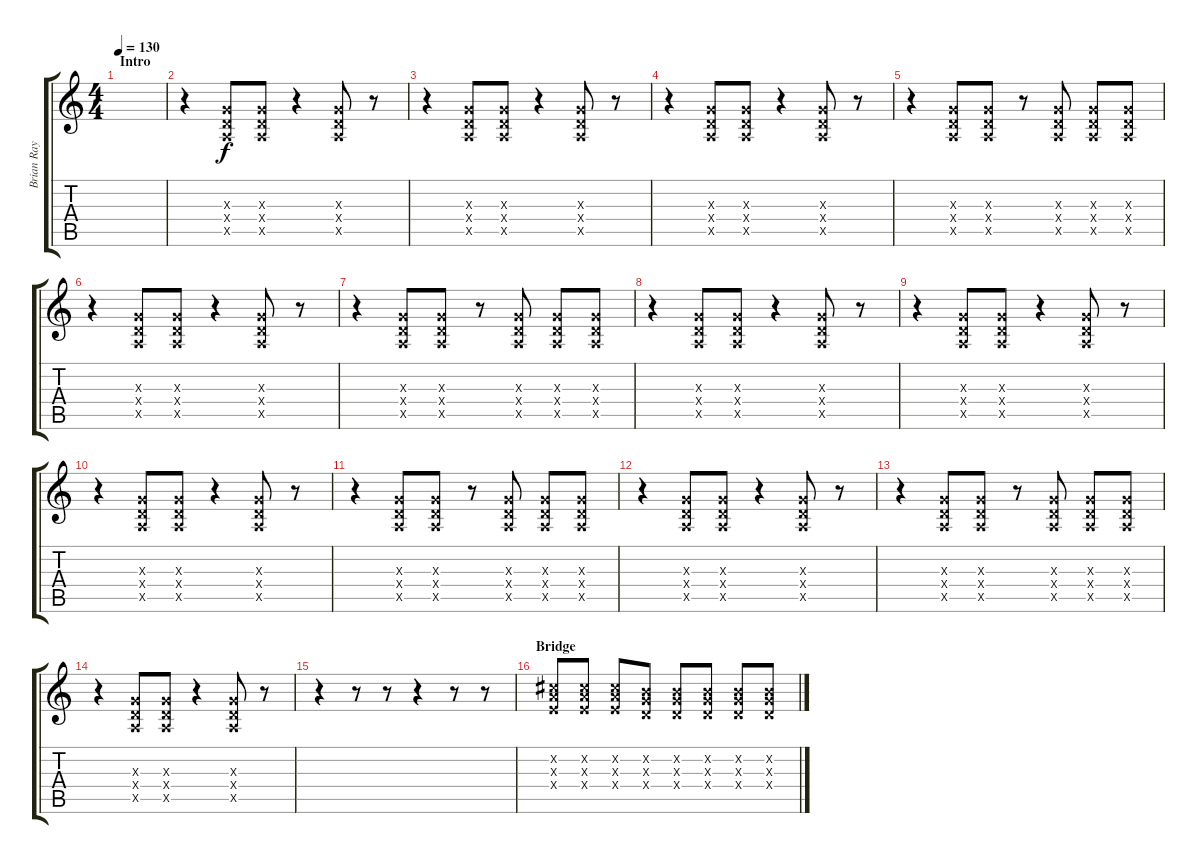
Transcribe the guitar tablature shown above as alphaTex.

\track ("Brian Ray" "Brian Ray") {instrument electricguitarclean}
\staff {score tabs}
\tuning (E4 B3 G3 D3 A2 E2) {hide}
\ts (4 4)
\section ("" "Intro")
\tempo 130
\clef g2
\ks c
|
r.4 (0.3{x} 0.4{x} 0.5{x}).8 (0.3{x} 0.4{x} 0.5{x}).8 r.4 (0.3{x} 0.4{x} 0.5{x}).8 r.8 |
r.4 (0.3{x} 0.4{x} 0.5{x}).8 (0.3{x} 0.4{x} 0.5{x}).8 r.4 (0.3{x} 0.4{x} 0.5{x}).8 r.8 |
r.4 (0.3{x} 0.4{x} 0.5{x}).8 (0.3{x} 0.4{x} 0.5{x}).8 r.4 (0.3{x} 0.4{x} 0.5{x}).8 r.8 |
r.4 (0.3{x} 0.4{x} 0.5{x}).8 (0.3{x} 0.4{x} 0.5{x}).8 r.8 (0.3{x} 0.4{x} 0.5{x}).8 (0.3{x} 0.4{x} 0.5{x}).8 (0.3{x} 0.4{x} 0.5{x}).8 |
r.4 (0.3{x} 0.4{x} 0.5{x}).8 (0.3{x} 0.4{x} 0.5{x}).8 r.4 (0.3{x} 0.4{x} 0.5{x}).8 r.8 |
r.4 (0.3{x} 0.4{x} 0.5{x}).8 (0.3{x} 0.4{x} 0.5{x}).8 r.8 (0.3{x} 0.4{x} 0.5{x}).8 (0.3{x} 0.4{x} 0.5{x}).8 (0.3{x} 0.4{x} 0.5{x}).8 |
r.4 (0.3{x} 0.4{x} 0.5{x}).8 (0.3{x} 0.4{x} 0.5{x}).8 r.4 (0.3{x} 0.4{x} 0.5{x}).8 r.8 |
r.4 (0.3{x} 0.4{x} 0.5{x}).8 (0.3{x} 0.4{x} 0.5{x}).8 r.4 (0.3{x} 0.4{x} 0.5{x}).8 r.8 |
r.4 (0.3{x} 0.4{x} 0.5{x}).8 (0.3{x} 0.4{x} 0.5{x}).8 r.4 (0.3{x} 0.4{x} 0.5{x}).8 r.8 |
r.4 (0.3{x} 0.4{x} 0.5{x}).8 (0.3{x} 0.4{x} 0.5{x}).8 r.8 (0.3{x} 0.4{x} 0.5{x}).8 (0.3{x} 0.4{x} 0.5{x}).8 (0.3{x} 0.4{x} 0.5{x}).8 |
r.4 (0.3{x} 0.4{x} 0.5{x}).8 (0.3{x} 0.4{x} 0.5{x}).8 r.4 (0.3{x} 0.4{x} 0.5{x}).8 r.8 |
r.4 (0.3{x} 0.4{x} 0.5{x}).8 (0.3{x} 0.4{x} 0.5{x}).8 r.8 (0.3{x} 0.4{x} 0.5{x}).8 (0.3{x} 0.4{x} 0.5{x}).8 (0.3{x} 0.4{x} 0.5{x}).8 |
r.4 (0.3{x} 0.4{x} 0.5{x}).8 (0.3{x} 0.4{x} 0.5{x}).8 r.4 (0.3{x} 0.4{x} 0.5{x}).8 r.8 |
r.4 r.8 r.8 r.4 r.8 r.8 |
\section ("" "Bridge")
(2.2{x} 2.3{x} 2.4{x}).8{instrument overdrivenguitar} (2.2{x} 2.3{x} 2.4{x}).8 (2.2{x} 2.3{x} 2.4{x}).8 (0.2{x} 0.3{x} 0.4{x}).8 (0.2{x} 0.3{x} 0.4{x}).8 (0.2{x} 0.3{x} 0.4{x}).8 (0.2{x} 0.3{x} 0.4{x}).8 (0.2{x} 0.3{x} 0.4{x}).8
